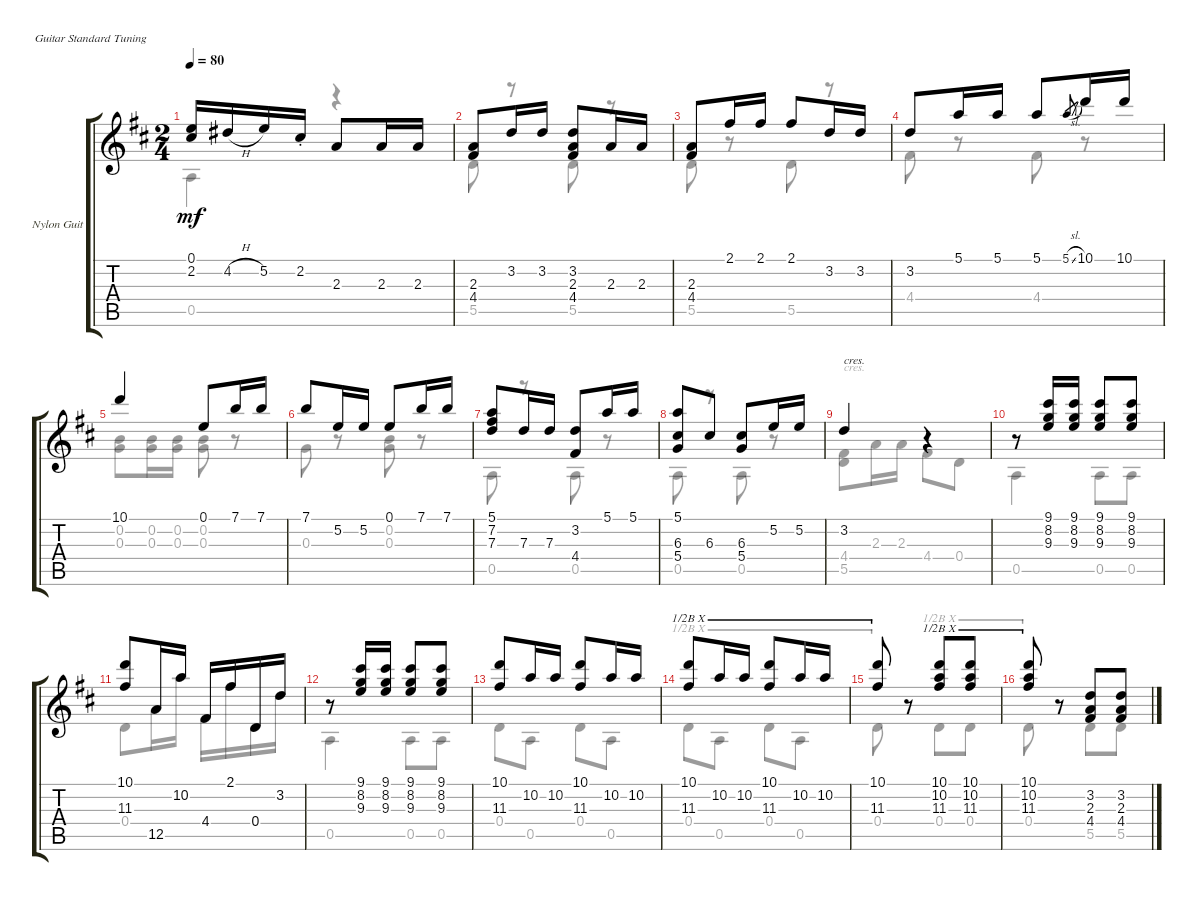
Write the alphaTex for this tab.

\defaultSystemsLayout 4
\bracketExtendMode groupsimilarinstruments
\firstSystemTrackNameOrientation horizontal
\otherSystemsTrackNameOrientation horizontal
\track ("Nylon Guitar" "Nylon Guit") {instrument acousticguitarsteel}
\staff {score tabs}
\tuning (E4 B3 G3 D3 A2 E2)
\voice
\ts (2 4)
\tempo 80
\clef g2
\ks d
(0.1 2.2).16{dy mf} 4.2{h}.16 5.2.16 2.2{st}.16 2.3.8 2.3.16 2.3.16 |
(2.3 4.4).8 3.2.16 3.2.16 (3.2 2.3 4.4).8 2.3.16 2.3.16 |
(2.3 4.4).8 2.1.16 2.1.16 2.1.8 3.2.16 3.2.16 |
3.2.8 5.1.16 5.1.16 5.1.8 5.1{sl}.8{gr} 10.1.16 10.1.16 |
10.1.4 0.1.8 7.1.16 7.1.16 |
7.1.8 5.2.16 5.2.16 0.1.8 7.1.16 7.1.16 |
(5.1 7.2 7.3).8 7.3.16 7.3.16 (3.2 4.4).8 5.1.16 5.1.16 |
(5.1 6.3 5.4).8 6.3.8 (6.3 5.4).8 5.2.16 5.2.16 |
3.2.4{txt "cres."} r.4 |
r.8 (9.1 8.2 9.3).16 (9.3 8.2 9.1).16 (9.1 8.2 9.3).8 (9.3 8.2 9.1).8 |
(10.1 11.3).8 12.5.16 10.2.16 4.4.16 2.1.16 0.4.16 3.2.16 |
r.8 (9.1 8.2 9.3).16 (9.3 8.2 9.1).16 (9.1 8.2 9.3).8 (9.3 8.2 9.1).8 |
(10.1 11.3).8 10.2.16 10.2.16 (10.1 11.3).8 10.2.16 10.2.16 |
(10.1 11.3).8{barre (10 half)} 10.2.16{barre (10 half)} 10.2.16{barre (10 half)} (10.1 11.3).8{barre (10 half)} 10.2.16{barre (10 half)} 10.2.16{barre (10 half)} |
(10.1 11.3).8{barre (10 half)} r.8 (11.3 10.1 10.2).8{barre (10 half)} (11.3 10.1 10.2).8{barre (10 half)} |
(10.2 10.1 11.3).8{barre (10 half)} r.8 (3.2 2.3 4.4).8 (3.2 2.3 4.4).8
\voice
\clef g2
\ottava regular
\simile none
\ks d
0.5.4{dy mf} r.4 |
5.5.8 r.8 5.5.8 r.8 |
5.5.8 r.8 5.5.8 r.8 |
4.4.8 r.8 4.4.8 r.8 |
(0.2 0.3).8 (0.3 0.2).16 (0.2 0.3).16 (0.3 0.2).8 r.8 |
0.3.8 r.8 (0.3 0.2).8 r.8 |
0.5.8 r.8 0.5.8 r.8 |
0.5.8 r.8 0.5.8 r.8 |
(4.4 5.5).8{txt "cres."} 2.3.16 2.3.16 4.4.8 0.4.8 |
0.5.4 0.5.8 0.5.8 |
0.4.8 12.5.16 10.2.16 4.4.16 2.1.16 0.4.16 3.2.16 |
0.5.4 0.5.8 0.5.8 |
0.4.8 0.5.8 0.4.8 0.5.8 |
0.4.8{barre (10 half)} 0.5.8{barre (10 half)} 0.4.8{barre (10 half)} 0.5.8{barre (10 half)} |
0.4.8{barre (10 half)} r.8 0.4.8{barre (10 half)} 0.4.8{barre (10 half)} |
0.4.8{barre (10 half)} r.8 5.5.8 5.5.8
